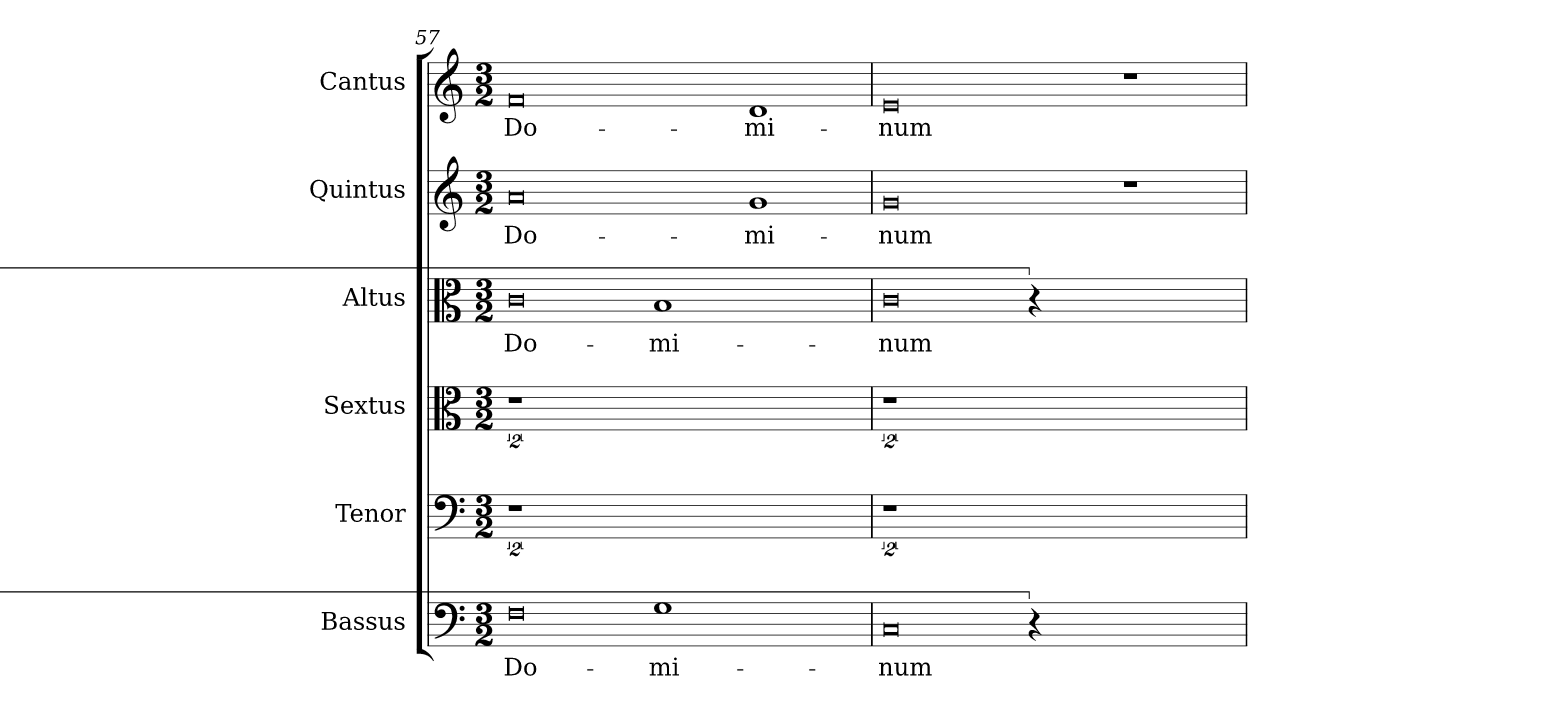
**kern	**text	**kern	**kern	**kern	**text	**kern	**text	**kern	**text
*part6	*part6	*part5	*part4	*part3	*part3	*part2	*part2	*part1	*part1
*staff6	*staff6	*staff5	*staff4	*staff3	*staff3	*staff2	*staff2	*staff1	*staff1
*I"Bassus	*	*I"Tenor	*I"Sextus	*I"Altus	*	*I"Quintus	*	*I"Cantus	*
*I'Bassus	*	*I'Tenor	*I'Sextus	*I'Altus	*	*I'Quintus	*	*I'Cantus	*
*clefF4	*	*clefF4	*clefC3	*clefC3	*	*clefG2	*	*clefG2	*
*M3/2	*	*M3/2	*M3/2	*M3/2	*	*M3/2	*	*M3/2	*
=57	=57	=57	=57	=57	=57	=57	=57	=57	=57
!	!LO:LY:b:cj	!	!	!	!LO:LY:b:cj	!LO:N:vis=0	!LO:LY:b:cj	!LO:N:vis=0	!LO:LY:b:cj
0F	Do-	2%9r	2%9r	0c	Do-	0.a	Do-	0.f	Do-
!	!LO:LY:b:cj	!	!	!	!LO:LY:b:cj	!	!	!	!
1G	-mi-	.	.	1B	-mi-	.	.	.	.
!	!	!	!	!	!	!LO:N:vis=1	!LO:LY:b:cj	!LO:N:vis=1	!LO:LY:b:cj
1.ryy	.	.	.	1.ryy	.	1.g	-mi-	1.d	-mi-
=58	=58	=58	=58	=58	=58	=58	=58	=58	=58
!	!LO:LY:b:cj	!	!	!	!LO:LY:b:cj	!LO:N:vis=0	!LO:LY:b:cj	!LO:N:vis=0	!LO:LY:b:cj
0C	-num	2%9r	2%9r	0c	-num	0.g	-num	0.e	-num
!LO:N:vis=1	!	!	!	!LO:N:vis=1	!	!	!	!	!
2%5r	.	.	.	2%5r	.	.	.	.	.
!	!	!	!	!	!	!LO:N:vis=1	!	!LO:N:vis=1	!
.	.	.	.	.	.	1.r	.	1.r	.
=	=	=	=	=	=	=	=	=	=
*-	*-	*-	*-	*-	*-	*-	*-	*-	*-
